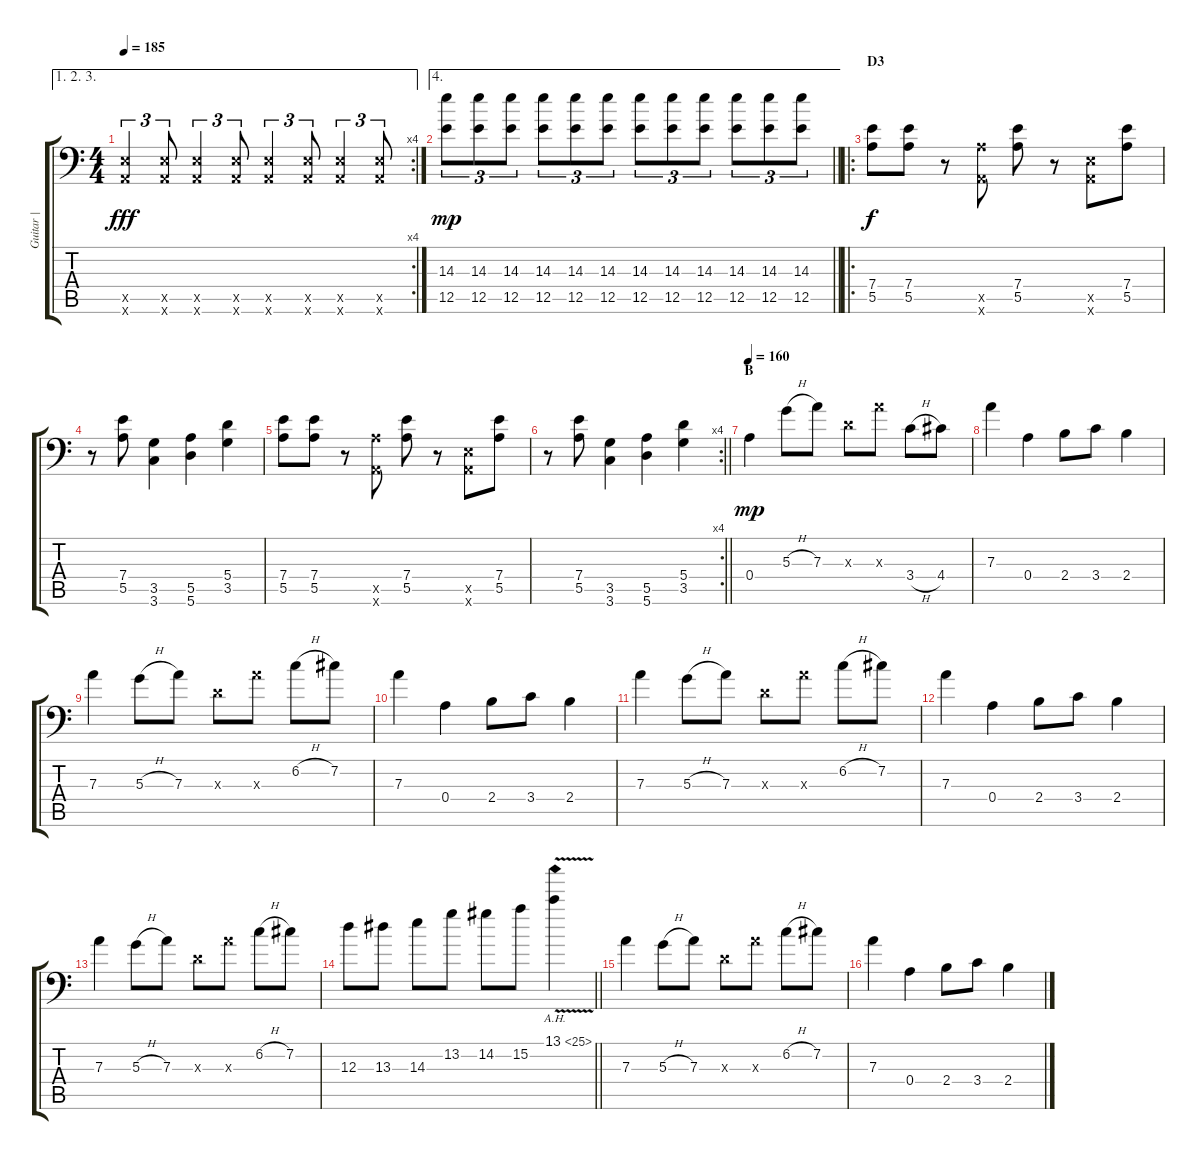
\track ("Guitar |" "Guitar |") {instrument distortionguitar}
\staff {score tabs}
\tuning (B3 Gb3 D3 A2 E2 A1) {hide}
\ae (1 2 3)
\rc 4
\ts (4 4)
\tempo 185
\clef f4
\ks c
(0.5{x} 0.6{x}).4{tu (3 2) dy fff} (0.5{x} 0.6{x}).8{tu (3 2)} (0.5{x} 0.6{x}).4{tu (3 2)} (0.5{x} 0.6{x}).8{tu (3 2)} (0.5{x} 0.6{x}).4{tu (3 2)} (0.5{x} 0.6{x}).8{tu (3 2)} (0.5{x} 0.6{x}).4{tu (3 2)} (0.5{x} 0.6{x}).8{tu (3 2)} |
\ae 4
\barLineRight lightlight
(14.3 12.5).8{tu (3 2) dy mp} (14.3 12.5).8{tu (3 2)} (14.3 12.5).8{tu (3 2)} (14.3 12.5).8{tu (3 2)} (14.3 12.5).8{tu (3 2)} (14.3 12.5).8{tu (3 2)} (14.3 12.5).8{tu (3 2)} (14.3 12.5).8{tu (3 2)} (14.3 12.5).8{tu (3 2)} (14.3 12.5).8{tu (3 2)} (14.3 12.5).8{tu (3 2)} (14.3 12.5).8{tu (3 2)} |
\ro
\section ("" "D3")
(7.4 5.5).8{dy f} (7.4 5.5).8 r.8 (5.5{x} 0.6{x}).8 (7.4 5.5).8 r.8 (0.5{x} 0.6{x}).8 (7.4 5.5).8 |
r.8 (7.4 5.5).8 (3.5 3.6).4 (5.5 5.6).4 (5.4 3.5).4 |
(7.4 5.5).8 (7.4 5.5).8 r.8 (5.5{x} 0.6{x}).8 (7.4 5.5).8 r.8 (0.5{x} 0.6{x}).8 (7.4 5.5).8 |
\rc 4
\barLineRight lightlight
r.8 (7.4 5.5).8 (3.5 3.6).4 (5.5 5.6).4 (5.4 3.5).4 |
\section ("" "B")
\tempo 160
0.4.4{dy mp} 5.3{h}.8 7.3.8 0.3{x}.8 7.3{x}.8 3.4{h}.8 4.4.8 |
7.3.4 0.4.4 2.4.8 3.4.8 2.4.4 |
7.3.4 5.3{h}.8 7.3.8 0.3{x}.8 7.3{x}.8 6.2{h}.8 7.2.8 |
7.3.4 0.4.4 2.4.8 3.4.8 2.4.4 |
7.3.4 5.3{h}.8 7.3.8 0.3{x}.8 7.3{x}.8 6.2{h}.8 7.2.8 |
7.3.4 0.4.4 2.4.8 3.4.8 2.4.4 |
7.3.4 5.3{h}.8 7.3.8 0.3{x}.8 7.3{x}.8 6.2{h}.8 7.2.8 |
\barLineRight lightlight
12.3.8 13.3.8 14.3.8 13.2.8 14.2.8 15.2.8 13.1{ah 12 v}.4 |
7.3.4 5.3{h}.8 7.3.8 0.3{x}.8 7.3{x}.8 6.2{h}.8 7.2.8 |
7.3.4 0.4.4 2.4.8 3.4.8 2.4.4
